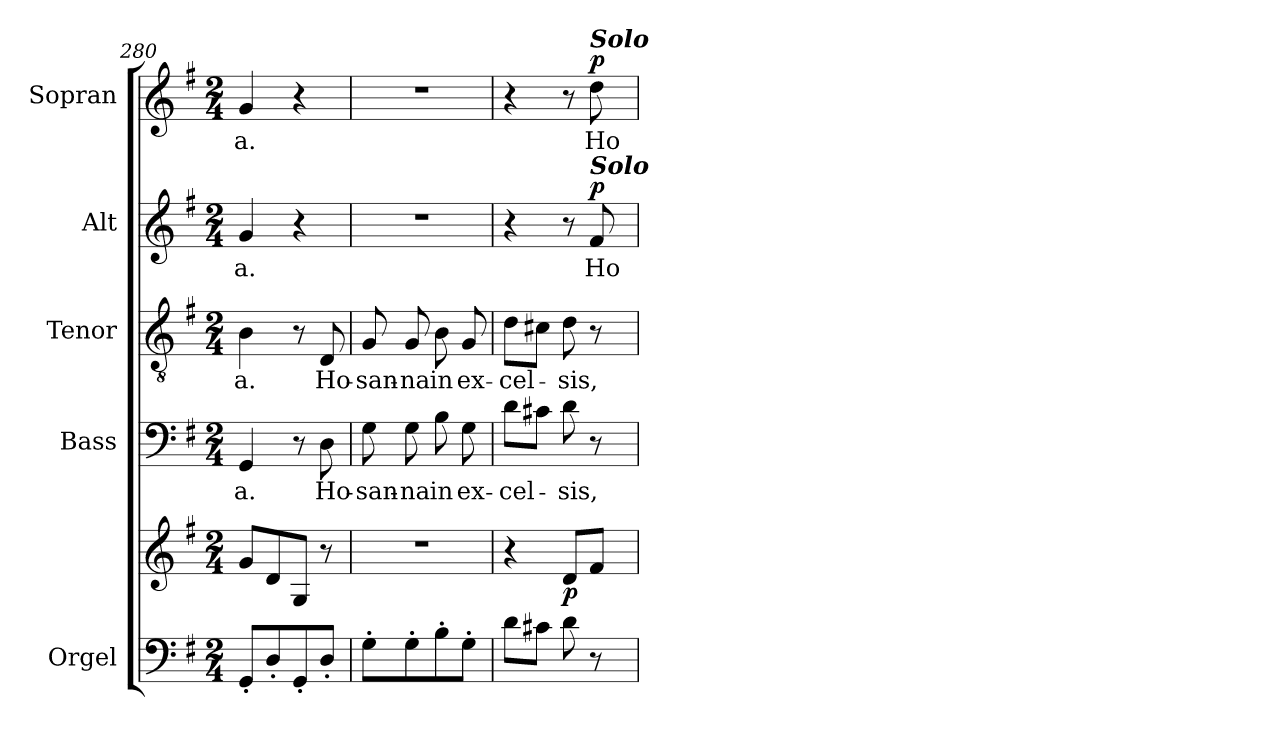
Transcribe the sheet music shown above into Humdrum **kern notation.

**kern	**kern	**dynam	**kern	**text	**kern	**text	**kern	**text	**dynam	**kern	**text	**dynam
*part5	*part5	*part5	*part4	*part4	*part3	*part3	*part2	*part2	*part2	*part1	*part1	*part1
*staff6	*staff5	*staff5/6	*staff4	*staff4	*staff3	*staff3	*staff2	*staff2	*staff2	*staff1	*staff1	*staff1
*I"Orgel	*	*	*I"Bass	*	*I"Tenor	*	*I"Alt	*	*	*I"Sopran	*	*
*I'Org.	*	*	*I'B.	*	*I'T.	*	*I'A.	*	*	*I'S.	*	*
*clefF4	*clefG2	*	*clefF4	*	*clefGv2	*	*clefG2	*	*	*clefG2	*	*
*k[f#]	*k[f#]	*	*k[f#]	*	*k[f#]	*	*k[f#]	*	*	*k[f#]	*	*
*G:	*G:	*	*G:	*	*G:	*	*G:	*	*	*G:	*	*
*M2/4	*M2/4	*	*M2/4	*	*M2/4	*	*M2/4	*	*	*M2/4	*	*
=280	=280	=280	=280	=280	=280	=280	=280	=280	=280	=280	=280	=280
!	!	!	!	!LO:LY:b	!	!LO:LY:b	!	!LO:LY:b	!	!	!LO:LY:b	!
8GG'</L	8g/L	.	4GG/	-a.	4B\	-a.	4g/	-a.	.	4g/	-a.	.
8D'</	8d/	.	.	.	.	.	.	.	.	.	.	.
8GG'</	8G/J	.	8r	.	8r	.	4r	.	.	4r	.	.
!	!	!	!	!LO:LY:b	!	!LO:LY:b	!	!	!	!	!	!
8D'</J	8r	.	8D\	Ho-	8D/	Ho-	.	.	.	.	.	.
=281	=281	=281	=281	=281	=281	=281	=281	=281	=281	=281	=281	=281
!	!	!	!	!LO:LY:b	!	!LO:LY:b	!	!	!	!	!	!
8G'>\L	2r	.	8G\	-san-	8G/	-san-	2r	.	.	2r	.	.
!	!	!	!	!LO:LY:b	!	!LO:LY:b	!	!	!	!	!	!
8G'>\	.	.	8G\	-na	8G/	-na	.	.	.	.	.	.
!	!	!	!	!LO:LY:b	!	!LO:LY:b	!	!	!	!	!	!
8B'>\	.	.	8B\	in	8B\	in	.	.	.	.	.	.
!	!	!	!	!LO:LY:b	!	!LO:LY:b	!	!	!	!	!	!
8G'>\J	.	.	8G\	ex-	8G/	ex-	.	.	.	.	.	.
=282	=282	=282	=282	=282	=282	=282	=282	=282	=282	=282	=282	=282
!	!	!	!	!LO:LY:b	!	!LO:LY:b	!	!	!	!	!	!
8d\L	4r	.	8d\L	-cel-	8d\L	-cel-	4r	.	.	4r	.	.
8c#X\J	.	.	8c#X\J	.	8c#X\J	.	.	.	.	.	.	.
!	!	!LO:DY:b	!	!LO:LY:b	!	!LO:LY:b	!	!	!	!	!	!
8d\	8d/L	p	8d\	-sis,	8d\	-sis,	8r	.	.	8r	.	.
!	!	!	!	!	!	!	!	!	!	!LO:TX:a:Bi:t=Solo	!	!
!	!	!	!	!	!	!	!LO:TX:a:Bi:t=Solo	!	!	!	!	!
!	!	!	!	!	!	!	!	!LO:LY:b	!LO:DY:a	!	!LO:LY:b	!LO:DY:a
8r	8f#/J	.	8r	.	8r	.	8f#/	Ho-	p	8dd\	Ho-	p
=	=	=	=	=	=	=	=	=	=	=	=	=
*-	*-	*-	*-	*-	*-	*-	*-	*-	*-	*-	*-	*-
